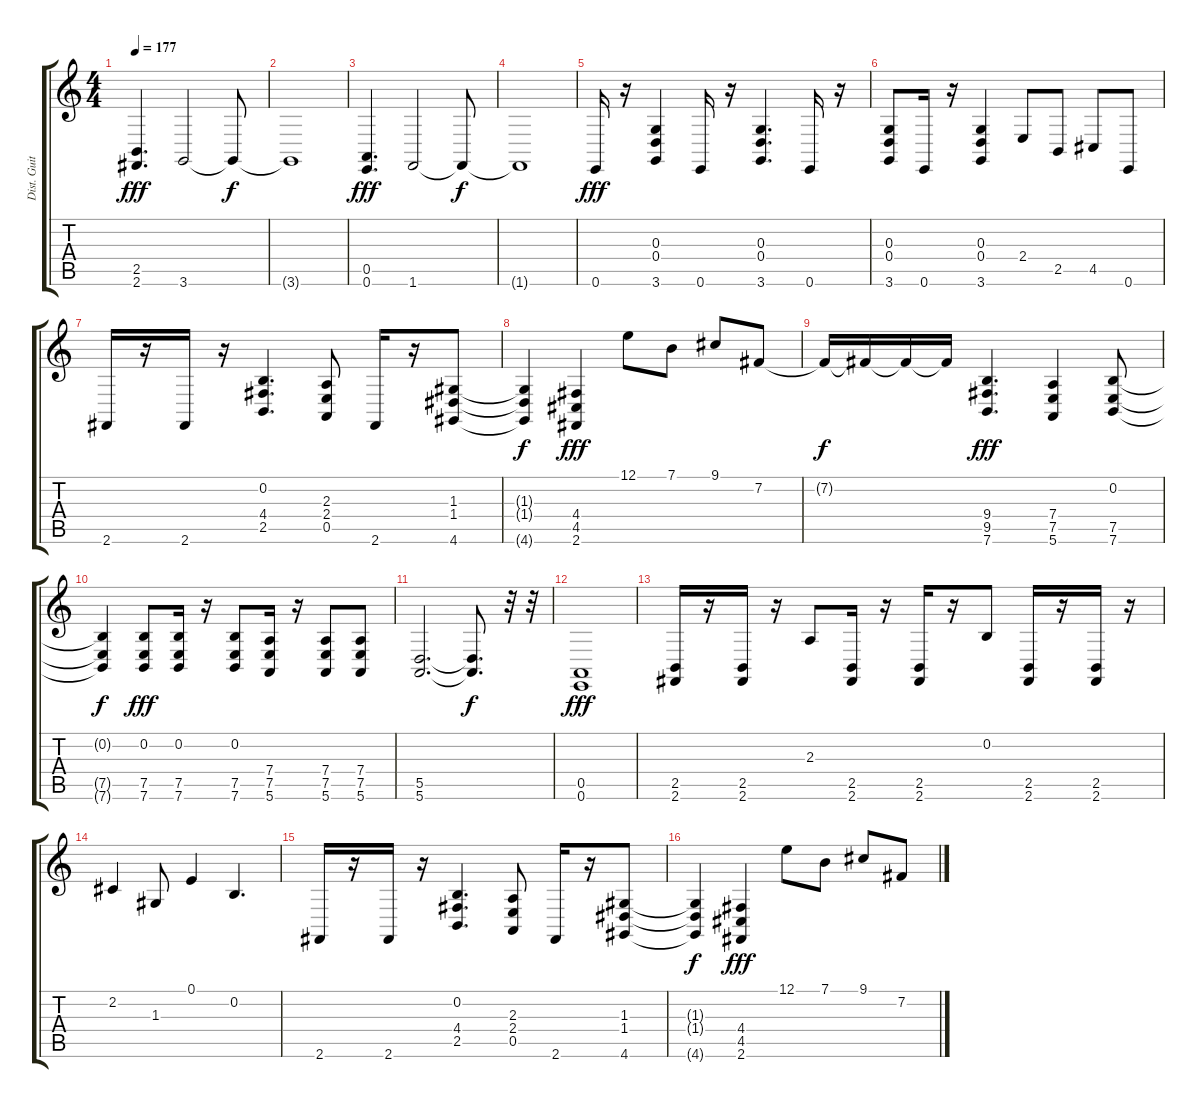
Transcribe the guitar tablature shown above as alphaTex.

\track ("Dist. Guitar 2" "Dist. Guit") {instrument lead2sawtooth}
\staff {score tabs}
\tuning (E4 B3 G3 D3 A2 E2) {hide}
\ts (4 4)
\tempo 177
\clef g2
\ks c
(2.5 2.6).4{d dy fff} 3.6.2 3.6{t}.8{dy f} |
3.6{t}.1 |
(0.5 0.6).4{d dy fff} 1.6.2 1.6{t}.8{dy f} |
1.6{t}.1 |
0.6.16{dy fff} r.16 (0.3 0.4 3.6).4 0.6.16 r.16 (0.3 0.4 3.6).4{d} 0.6.16 r.16 |
(0.3 0.4 3.6).8 0.6.16 r.16 (0.3 0.4 3.6).4 2.4.8 2.5.8 4.5.8 0.6.8 |
2.6.16 r.16 2.6.16 r.16 (0.2 4.4 2.5).4{d} (2.3 2.4 0.5).8 2.6.16 r.16 (1.3 1.4 4.6).8 |
(1.3{t} 1.4{t} 4.6{t}).4{dy f} (4.4 4.5 2.6).4{dy fff} 12.1.8 7.1.8 9.1.8 7.2.8 |
7.2{t}.16{dy f} 7.2{t}.16 7.2{t}.16 7.2{t}.16 (9.4 9.5 7.6).4{d dy fff} (7.4 7.5 5.6).4 (0.2 7.5 7.6).8 |
(0.2{t} 7.5{t} 7.6{t}).4{dy f} (0.2 7.5 7.6).8{dy fff} (0.2 7.5 7.6).16 r.16 (0.2 7.5 7.6).8 (7.4 7.5 5.6).16 r.16 (7.4 7.5 5.6).8 (7.4 7.5 5.6).8 |
(5.5 5.6).2{d} (5.5{t} 5.6{t}).8{d dy f} r.32 r.32 |
(0.5 0.6).1{dy fff} |
(2.5 2.6).16 r.16 (2.5 2.6).16 r.16 2.3.8 (2.5 2.6).16 r.16 (2.5 2.6).16 r.16 0.2.8 (2.5 2.6).16 r.16 (2.5 2.6).16 r.16 |
2.2.4 1.3.8 0.1.4 0.2.4{d} |
2.6.16 r.16 2.6.16 r.16 (0.2 4.4 2.5).4{d} (2.3 2.4 0.5).8 2.6.16 r.16 (1.3 1.4 4.6).8 |
(1.3{t} 1.4{t} 4.6{t}).4{dy f} (4.4 4.5 2.6).4{dy fff} 12.1.8 7.1.8 9.1.8 7.2.8
